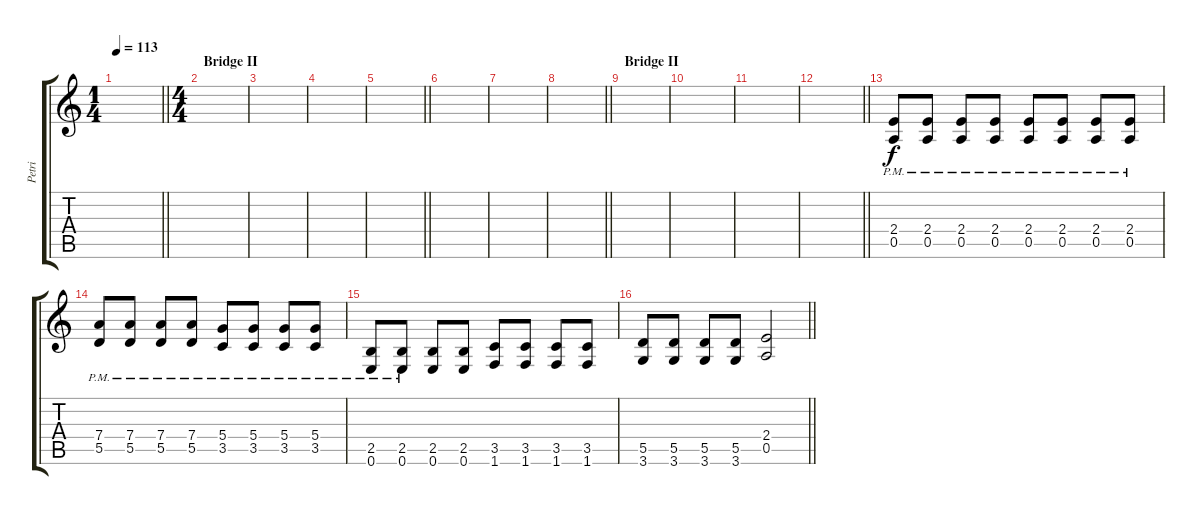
\track ("Petri" "Petri") {instrument distortionguitar}
\staff {score tabs}
\tuning (E4 B3 G3 D3 A2 E2) {hide}
\ts (1 4)
\section ("" "")
\tempo 113
\clef g2
\barLineRight lightlight
\ks c
|
\ts (4 4)
\section ("" "Bridge II")
|
|
|
\barLineRight lightlight
|
\section ("" "")
|
|
\barLineRight lightlight
|
\section ("" "Bridge II")
|
|
|
\barLineRight lightlight
|
\section ("" "")
(2.4{pm} 0.5{pm}).8 (2.4{pm} 0.5{pm}).8 (2.4{pm} 0.5{pm}).8 (2.4{pm} 0.5{pm}).8 (2.4{pm} 0.5{pm}).8 (2.4{pm} 0.5{pm}).8 (2.4{pm} 0.5{pm}).8 (2.4{pm} 0.5{pm}).8 |
(7.4{pm} 5.5{pm}).8 (7.4{pm} 5.5{pm}).8 (7.4{pm} 5.5{pm}).8 (7.4{pm} 5.5{pm}).8 (5.4{pm} 3.5{pm}).8 (5.4{pm} 3.5{pm}).8 (5.4{pm} 3.5{pm}).8 (5.4{pm} 3.5{pm}).8 |
(2.5{pm} 0.6{pm}).8 (2.5{pm} 0.6{pm}).8 (2.5 0.6).8 (2.5 0.6).8 (3.5 1.6).8 (3.5 1.6).8 (3.5 1.6).8 (3.5 1.6).8 |
\barLineRight lightlight
(5.5 3.6).8 (5.5 3.6).8 (5.5 3.6).8 (5.5 3.6).8 (2.4 0.5).2
